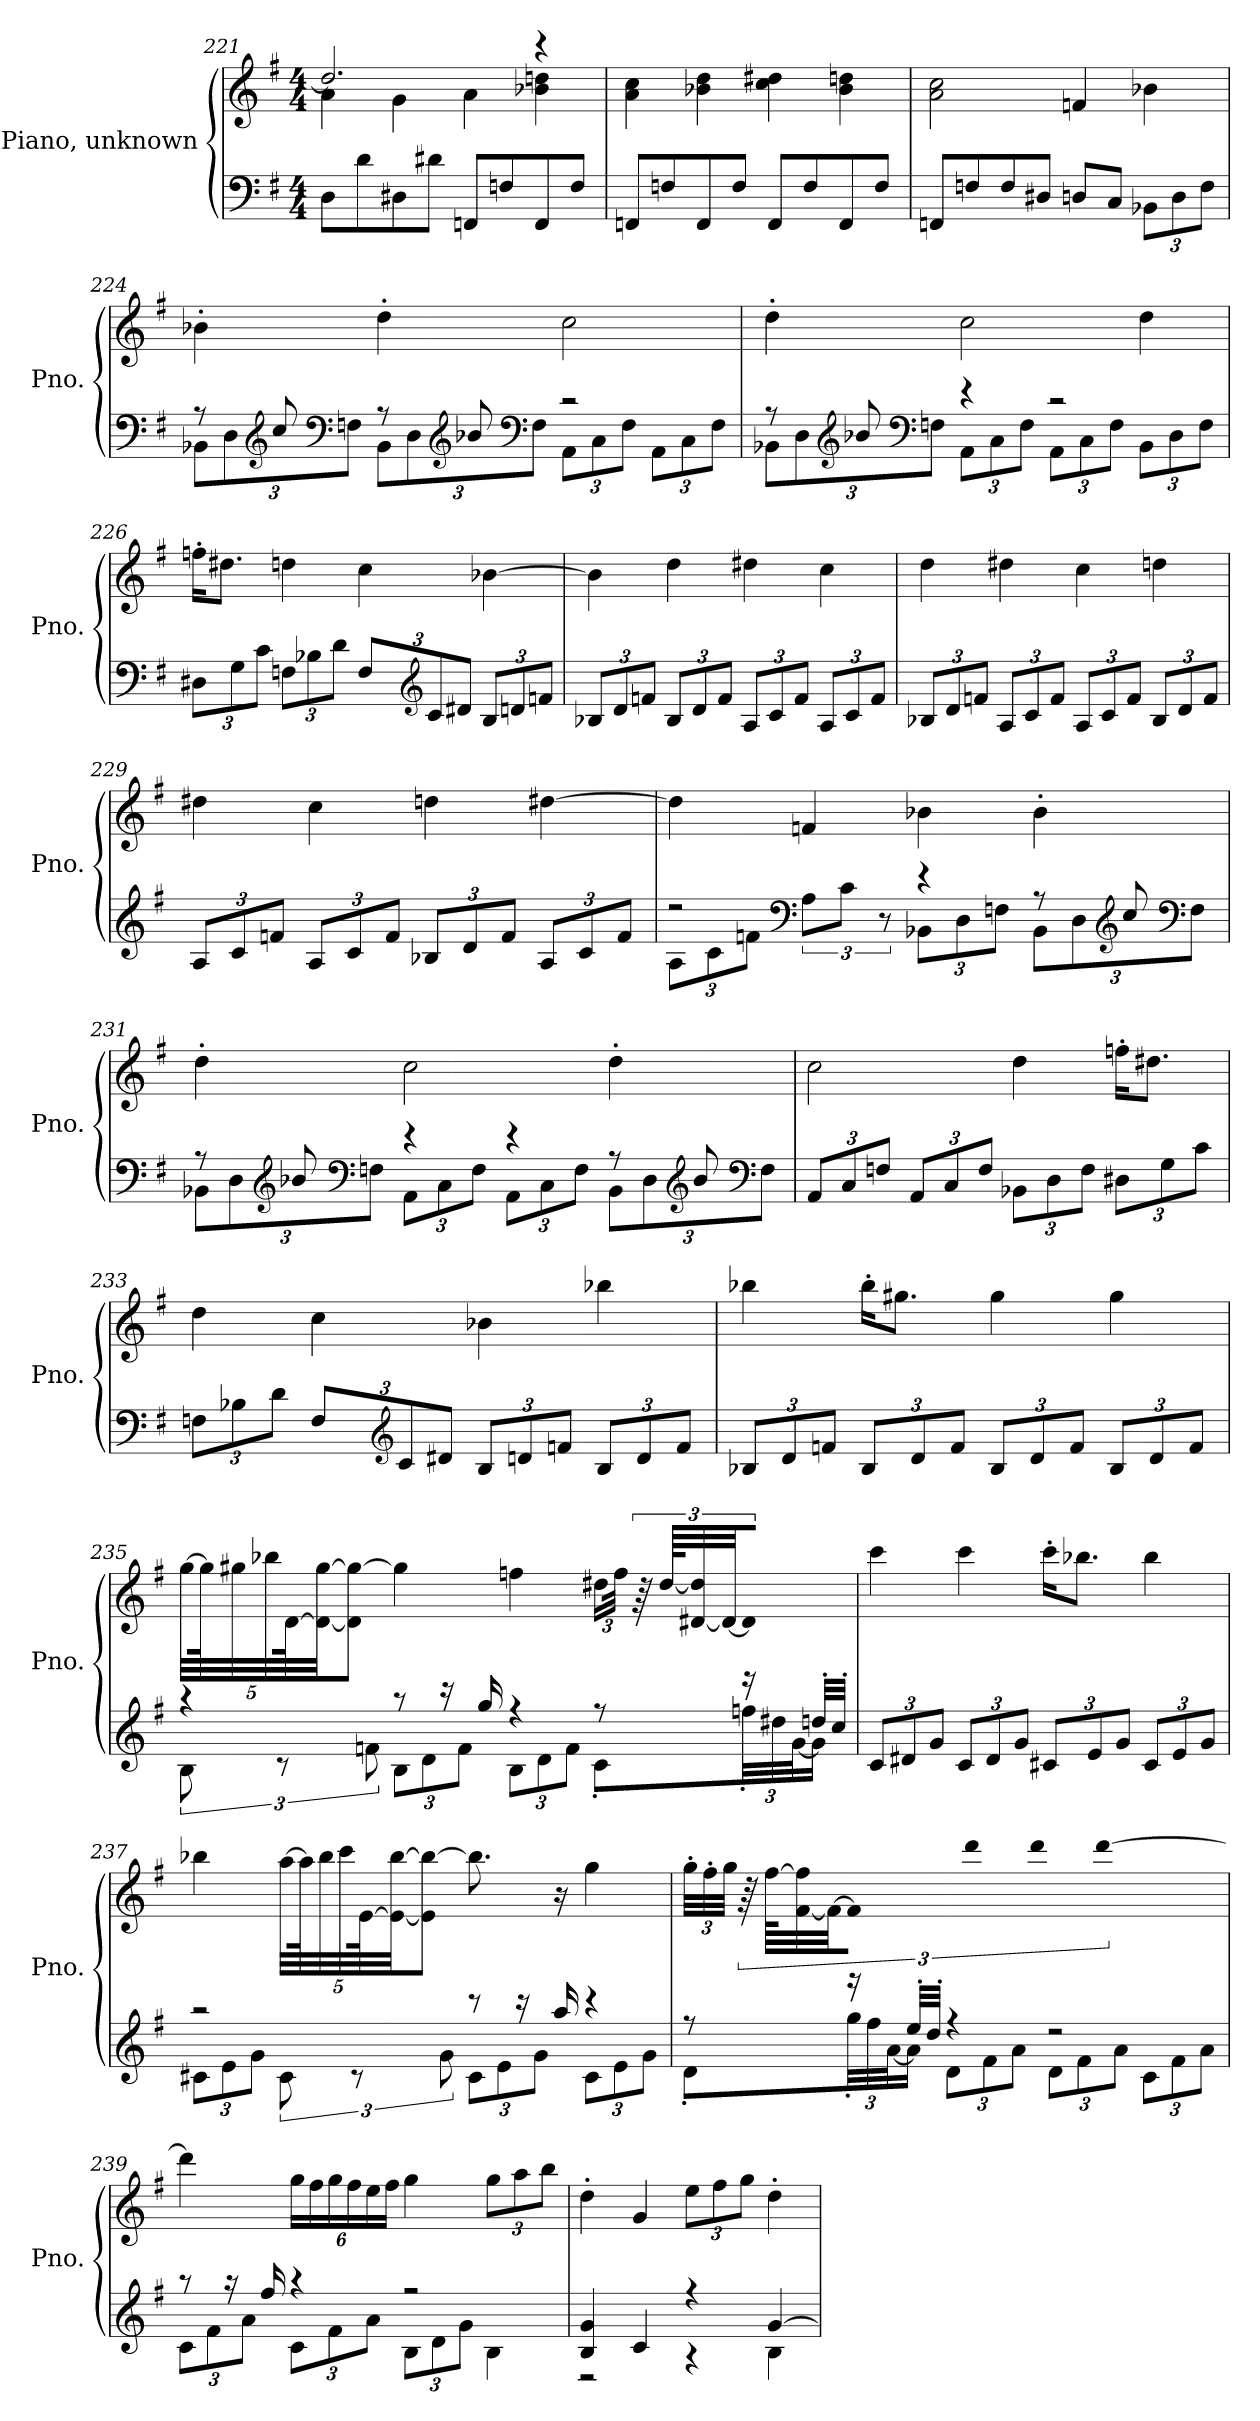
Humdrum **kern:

**kern	**kern
*part1	*part1
*staff2	*staff1
*I"Piano, unknown	*
*I'Pno.	*
*clefF4	*clefG2
*k[f#]	*k[f#]
*M4/4	*M4/4
=221	=221
*	*^
8D\L	2.dd#/]	4a\
8d\	.	.
8D#X\	.	4g\
8d#X\J	.	.
8FFn/L	.	4a\
8Fn/	.	.
8FF/	4r	4b-X\ 4ddn\
8F/J	.	.
*	*v	*v
=222	=222
8FFn/L	4a\ 4cc\
8Fn/	.
8FF/	4b-X\ 4dd\
8F/J	.
8FF/L	4cc\ 4dd#X\
8F/	.
8FF/	4b-\ 4ddn\
8F/J	.
=223	=223
8FFn/L	2a\ 2cc\
8Fn/	.
8F/	.
8D#X/J	.
8Dn/L	4fn/
8C/J	.
*Xbrackettup	*
12BB-X\L	4b-X\
12D\	.
12F\J	.
!!LO:PB:g=z
=224	=224
*^	*
8r	12BB-X\L	4b-X'\
.	12D\	.
*clefG2	*	*
8cc/	.	.
*clefF4	*	*
.	12Fn\J	.
8r	12BB-\L	4dd'\
.	12D\	.
*clefG2	*	*
8b-X/	.	.
*clefF4	*	*
.	12F\J	.
2r	12AA\L	2cc\
.	12C\	.
.	12F\J	.
.	12AA\L	.
.	12C\	.
.	12F\J	.
=225	=225	=225
8r	12BB-X\L	4dd'\
.	12D\	.
*clefG2	*	*
8b-X/	.	.
*clefF4	*	*
.	12Fn\J	.
4r	12AA\L	2cc\
.	12C\	.
.	12F\J	.
2r	12AA\L	.
.	12C\	.
.	12F\J	.
.	12BB-\L	4dd\
.	12D\	.
.	12F\J	.
*v	*v	*
!!LO:LB:g=z
=226	=226
12D#X\L	16ffn'\KL
.	8.dd#X\J
12G\	.
12c\J	.
12Fn\L	4ddn\
12B-X\	.
12d\J	.
12F/L	4cc\
*clefG2	*
12c/	.
12d#X/J	.
12B-/L	[4b-X\
12dn/	.
12fn/J	.
=227	=227
12B-X/L	4b-\]
12d/	.
12fn/J	.
12B-/L	4dd\
12d/	.
12f/J	.
12A/L	4dd#X\
12c/	.
12f/J	.
12A/L	4cc\
12c/	.
12f/J	.
!!LO:LB:g=z
=228	=228
12B-X/L	4dd\
12d/	.
12fn/J	.
12A/L	4dd#X\
12c/	.
12f/J	.
12A/L	4cc\
12c/	.
12f/J	.
12B-/L	4ddn\
12d/	.
12f/J	.
=229	=229
12A/L	4dd#X\
12c/	.
12fn/J	.
12A/L	4cc\
12c/	.
12f/J	.
12B-X/L	4ddn\
12d/	.
12f/J	.
12A/L	[4dd#X\
12c/	.
12f/J	.
!!LO:LB:g=z
=230	=230
*^	*
2r	12A\L	4dd#\]
.	12c\	.
.	12fn\J	.
*clefF4	*	*
*	*brackettup	*
.	12A\L	4fn/
.	12c\J	.
.	12r	.
*	*Xbrackettup	*
4r	12BB-X\L	4b-X\
.	12D\	.
.	12Fn\J	.
8r	12BB-\L	4b-'\
.	12D\	.
*clefG2	*	*
8cc/	.	.
*clefF4	*	*
.	12F\J	.
=231	=231	=231
8r	12BB-X\L	4dd'\
.	12D\	.
*clefG2	*	*
8b-X/	.	.
*clefF4	*	*
.	12Fn\J	.
4r	12AA\L	2cc\
.	12C\	.
.	12F\J	.
4r	12AA\L	.
.	12C\	.
.	12F\J	.
8r	12BB-\L	4dd'\
.	12D\	.
*clefG2	*	*
8b-/	.	.
*clefF4	*	*
.	12F\J	.
*v	*v	*
!!LO:LB:g=z
=232	=232
12AA/L	2cc\
12C/	.
12Fn/J	.
12AA/L	.
12C/	.
12F/J	.
12BB-X\L	4dd\
12D\	.
12F\J	.
12D#X\L	16ffn'\KL
.	8.dd#X\J
12G\	.
12c\J	.
=233	=233
12Fn\L	4dd\
12B-X\	.
12d\J	.
12F/L	4cc\
*clefG2	*
12c/	.
12d#X/J	.
12B-/L	4b-X\
12dn/	.
12fn/J	.
12B-/L	4bb-X\
12d/	.
12f/J	.
=234	=234
12B-X/L	4bb-X\
12d/	.
12fn/J	.
12B-/L	16bb-'\KL
.	8.gg#X\J
12d/	.
12f/J	.
12B-/L	4gg#\
12d/	.
12f/J	.
12B-/L	4gg#\
12d/	.
12f/J	.
!!LO:LB:g=z
=235	=235
*^	*
*	*brackettup	*Xbrackettup
4r	12B\	[40gg\LLL
.	.	80gg\K]
.	.	40gg#X\
.	.	40bb-X\
.	12r	.
.	.	[80d\K
.	.	40d\_ [40gg#\JJ
.	.	8d\] 8gg#\_J
.	12fn\	.
*	*Xbrackettup	*
8r	12B\L	4gg#\]
.	12d\	.
16r	.	.
.	12f\J	.
16gg/	.	.
4r	12B\L	4ffn\
.	12d\	.
.	12f\J	.
8r	8c'\L	24dd#X\LL
.	.	48ff\JJk
*	*	*brackettup
.	.	96r
.	.	[96dd#/KLLL
.	.	[48d#X/ 48dd#/]
.	.	48d#/JJ_
16r	48ffn'\LL	8d#/J]
.	48dd#X\	.
.	[48g\J	.
32ddn'/LLL	16g\JJ]	.
32cc'/JJJ	.	.
*v	*v	*
!!LO:PB:g=z
=236	=236
12c/L	4ccc\
12d#X/	.
12g/J	.
12c/L	4ccc\
12d#/	.
12g/J	.
12c#X/L	16ccc'\KL
.	8.bb-X\J
12e/	.
12g/J	.
12c#/L	4bb-\
12e/	.
12g/J	.
=237	=237
*^	*
2r	12c#X\L	4bb-X\
.	12e\	.
.	12g\J	.
*	*brackettup	*Xbrackettup
.	12c#\	[40aa\LLL
.	.	80aa\K]
.	.	40bb-\
.	.	40ccc\
.	12r	.
.	.	[80e\K
.	.	40e\_ [40bb-\JJ
.	.	8e\] 8bb-\_J
.	12g\	.
*	*Xbrackettup	*
8r	12c#\L	8.bb-\]
.	12e\	.
16r	.	.
.	12g\J	.
16aa/	.	16r
4r	12c#\L	4gg\
.	12e\	.
.	12g\J	.
!!LO:LB:g=z
=238	=238	=238
8r	8d'\L	48gg'\LLL
.	.	48ff#'\
.	.	48gg\JJJ
*	*	*brackettup
.	.	96r
.	.	[96ff#\KLLL
.	.	[48f#\ 48ff#\]
.	.	48f#\JJ_
16r	48gg'\LL	8f#\J]
.	48ff#\	.
.	[48a\J	.
32ee'/LLL	16a\JJ]	.
32dd'/JJJ	.	.
4r	12d\L	4ddd\
.	12f#\	.
.	12a\J	.
2r	12d\L	4ddd\
.	12f#\	.
.	12a\J	.
.	12c\L	[4ddd\
.	12f#\	.
.	12a\J	.
=239	=239	=239
8r	12c\L	4ddd\]
.	12f#\	.
16r	.	.
.	12a\J	.
16ff#/	.	.
*	*	*Xbrackettup
4r	12c\L	24gg\LL
.	.	24ff#\
.	12f#\	24gg\
.	.	24ff#\
.	12a\J	24ee\
.	.	24ff#\JJ
2r	12B\L	4gg\
.	12d\	.
.	12g\J	.
.	4B\	12gg\L
.	.	12aa\
.	.	12bb\J
!!LO:LB:g=z
=240	=240	=240
4B/ 4g/	2r	4dd'\
4c/	.	4g/
4r	4r	12ee\L
.	.	12ff#\
.	.	12gg\J
[4g/	4B\	4dd'\
*v	*v	*
=	=
*-	*-
